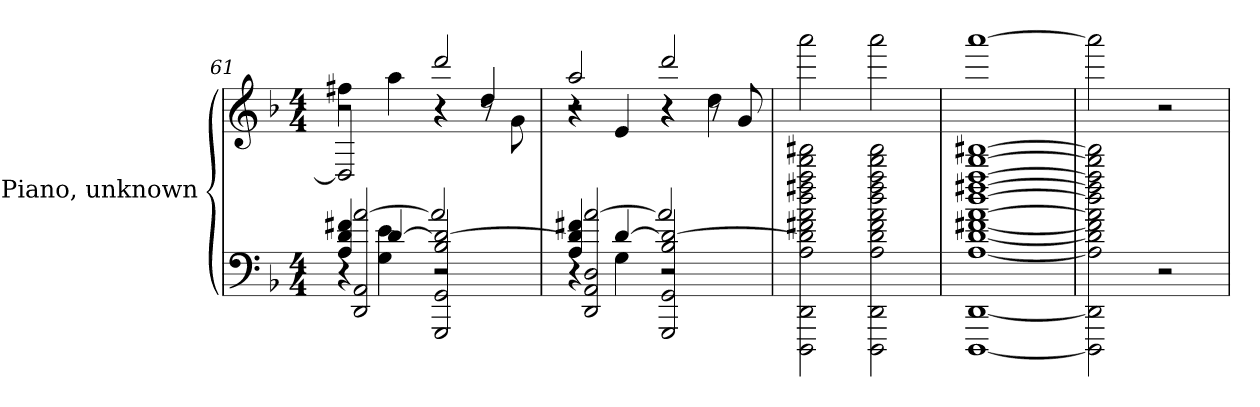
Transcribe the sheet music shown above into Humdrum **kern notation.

**kern	**kern
*part1	*part1
*staff2	*staff1
*I"Piano, unknown	*
*I'Pno.	*
*clefF4	*clefG2
*k[b-]	*k[b-]
*M4/4	*M4/4
=61	=61
*^	*^
*	*^	*	*^
4A/ 4d/ 4f#X/	4r	2DD/ 2AA/ [2a/	2r	4ff#X\	2D/]
[4d/	4G\ 4e\	.	.	4aa\	.
2GGG/ 2GG/ 2B-/ 2d/_	2r	2a/]	2ddd/	4r	4r
.	.	.	.	8r	4dd/
.	.	.	.	8g\	.
=62	=62	=62	=62	=62	=62
4A/ 4d/] 4f#X/	4r	2DD/ 2AA/ 2D/ [2a/	2aa/	2r	4r
[4d/	4G\	.	.	.	4e/
2GGG/ 2GG/ 2B-/ 2d/_	2r	2a/]	2ddd/	4r	4r
.	.	.	.	4dd\	8r
.	.	.	.	.	8g/
*v	*v	*v	*	*	*
*	*v	*v	*v
!!LO:LB:g=z
=63	=63
2DDD\ 2DD\ 2A\ 2d\] 2f#X\ 2a\ 2dd\ 2ff#X\ 2aa\ 2ddd\ 2fff#X\	2aaa\
2DDD\ 2DD\ 2A\ 2d\ 2f#\ 2a\ 2dd\ 2ff#\ 2aa\ 2ddd\ 2fff#\	2aaa\
=64	=64
[1DDD [1DD [1A [1d [1f#X [1a [1dd [1ff#X [1aa [1ddd [1fff#X	[1aaa
=65	=65
2DDD\] 2DD\] 2A\] 2d\] 2f#\] 2a\] 2dd\] 2ff#\] 2aa\] 2ddd\] 2fff#\]	2aaa\]
2r	2r
=	=
*-	*-
